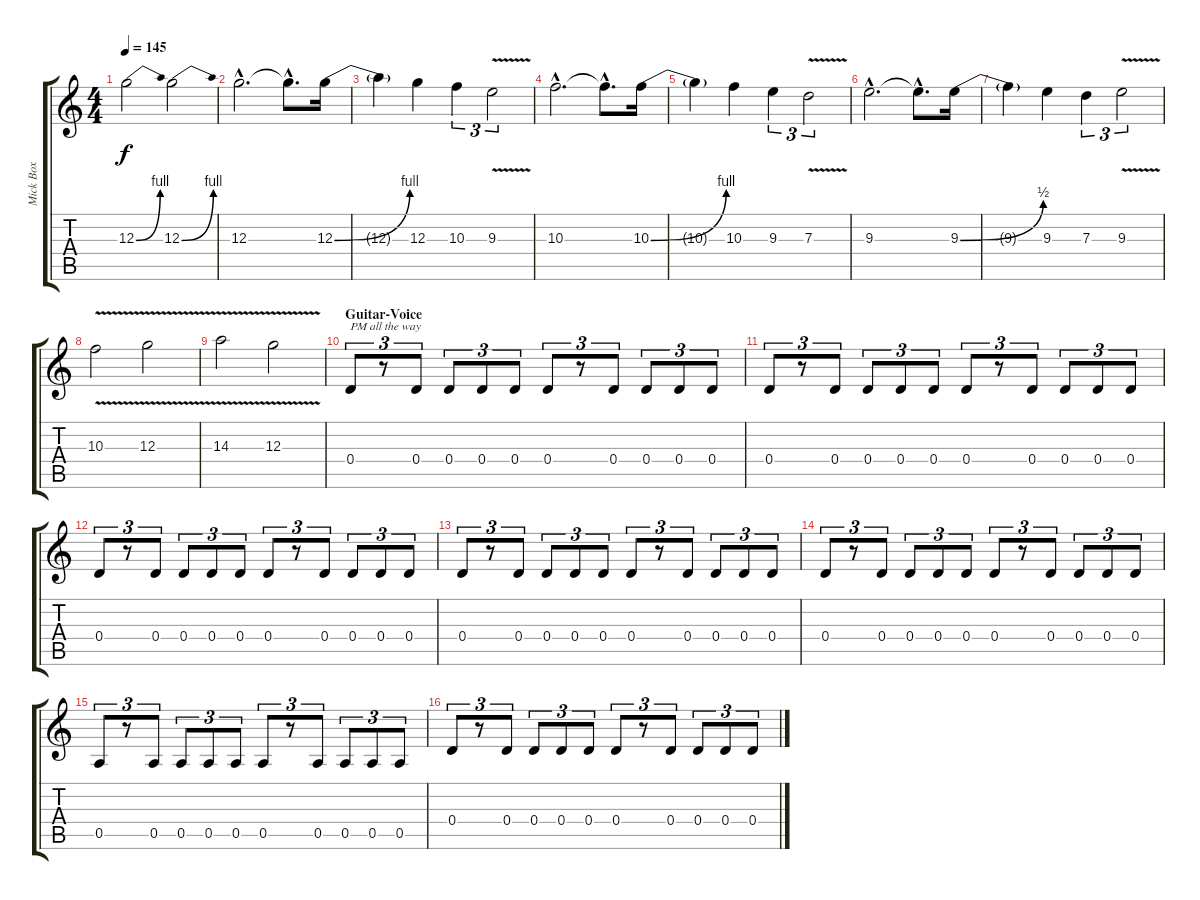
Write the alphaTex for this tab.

\track ("Mick Box" "Mick Box") {instrument overdrivenguitar}
\staff {score tabs}
\tuning (E4 B3 G3 D3 A2 E2) {hide}
\ts (4 4)
\tempo 145
\clef g2
\ks c
12.3{be (bend 0 0 60 4)}.2{dy f} 12.3{be (bend 0 0 60 4)}.2 |
12.3{hac}.2{d} 12.3{hac t}.8{d} 12.3{be (bend 0 0 60 4)}.16 |
12.3{t}.4 12.3.4 10.3.4{tu (3 2)} 9.3{v}.2{tu (3 2)} |
10.3{hac}.2{d} 10.3{hac t}.8{d} 10.3{be (bend 0 0 60 4)}.16 |
10.3{t}.4 10.3.4 9.3.4{tu (3 2)} 7.3{v}.2{tu (3 2)} |
9.3{hac}.2{d} 9.3{hac t}.8{d} 9.3{be (bend 0 0 60 2)}.16 |
9.3{t}.4 9.3.4 7.3.4{tu (3 2)} 9.3{v}.2{tu (3 2)} |
10.3{v}.2 12.3{v}.2 |
14.3{v}.2 12.3{v}.2 |
\section ("" "Guitar-Voice")
0.4.8{tu (3 2) txt "PM all the way"} r.8{tu (3 2)} 0.4.8{tu (3 2)} 0.4.8{tu (3 2)} 0.4.8{tu (3 2)} 0.4.8{tu (3 2)} 0.4.8{tu (3 2)} r.8{tu (3 2)} 0.4.8{tu (3 2)} 0.4.8{tu (3 2)} 0.4.8{tu (3 2)} 0.4.8{tu (3 2)} |
0.4.8{tu (3 2)} r.8{tu (3 2)} 0.4.8{tu (3 2)} 0.4.8{tu (3 2)} 0.4.8{tu (3 2)} 0.4.8{tu (3 2)} 0.4.8{tu (3 2)} r.8{tu (3 2)} 0.4.8{tu (3 2)} 0.4.8{tu (3 2)} 0.4.8{tu (3 2)} 0.4.8{tu (3 2)} |
0.4.8{tu (3 2)} r.8{tu (3 2)} 0.4.8{tu (3 2)} 0.4.8{tu (3 2)} 0.4.8{tu (3 2)} 0.4.8{tu (3 2)} 0.4.8{tu (3 2)} r.8{tu (3 2)} 0.4.8{tu (3 2)} 0.4.8{tu (3 2)} 0.4.8{tu (3 2)} 0.4.8{tu (3 2)} |
0.4.8{tu (3 2)} r.8{tu (3 2)} 0.4.8{tu (3 2)} 0.4.8{tu (3 2)} 0.4.8{tu (3 2)} 0.4.8{tu (3 2)} 0.4.8{tu (3 2)} r.8{tu (3 2)} 0.4.8{tu (3 2)} 0.4.8{tu (3 2)} 0.4.8{tu (3 2)} 0.4.8{tu (3 2)} |
0.4.8{tu (3 2)} r.8{tu (3 2)} 0.4.8{tu (3 2)} 0.4.8{tu (3 2)} 0.4.8{tu (3 2)} 0.4.8{tu (3 2)} 0.4.8{tu (3 2)} r.8{tu (3 2)} 0.4.8{tu (3 2)} 0.4.8{tu (3 2)} 0.4.8{tu (3 2)} 0.4.8{tu (3 2)} |
0.5.8{tu (3 2)} r.8{tu (3 2)} 0.5.8{tu (3 2)} 0.5.8{tu (3 2)} 0.5.8{tu (3 2)} 0.5.8{tu (3 2)} 0.5.8{tu (3 2)} r.8{tu (3 2)} 0.5.8{tu (3 2)} 0.5.8{tu (3 2)} 0.5.8{tu (3 2)} 0.5.8{tu (3 2)} |
0.4.8{tu (3 2)} r.8{tu (3 2)} 0.4.8{tu (3 2)} 0.4.8{tu (3 2)} 0.4.8{tu (3 2)} 0.4.8{tu (3 2)} 0.4.8{tu (3 2)} r.8{tu (3 2)} 0.4.8{tu (3 2)} 0.4.8{tu (3 2)} 0.4.8{tu (3 2)} 0.4.8{tu (3 2)}
